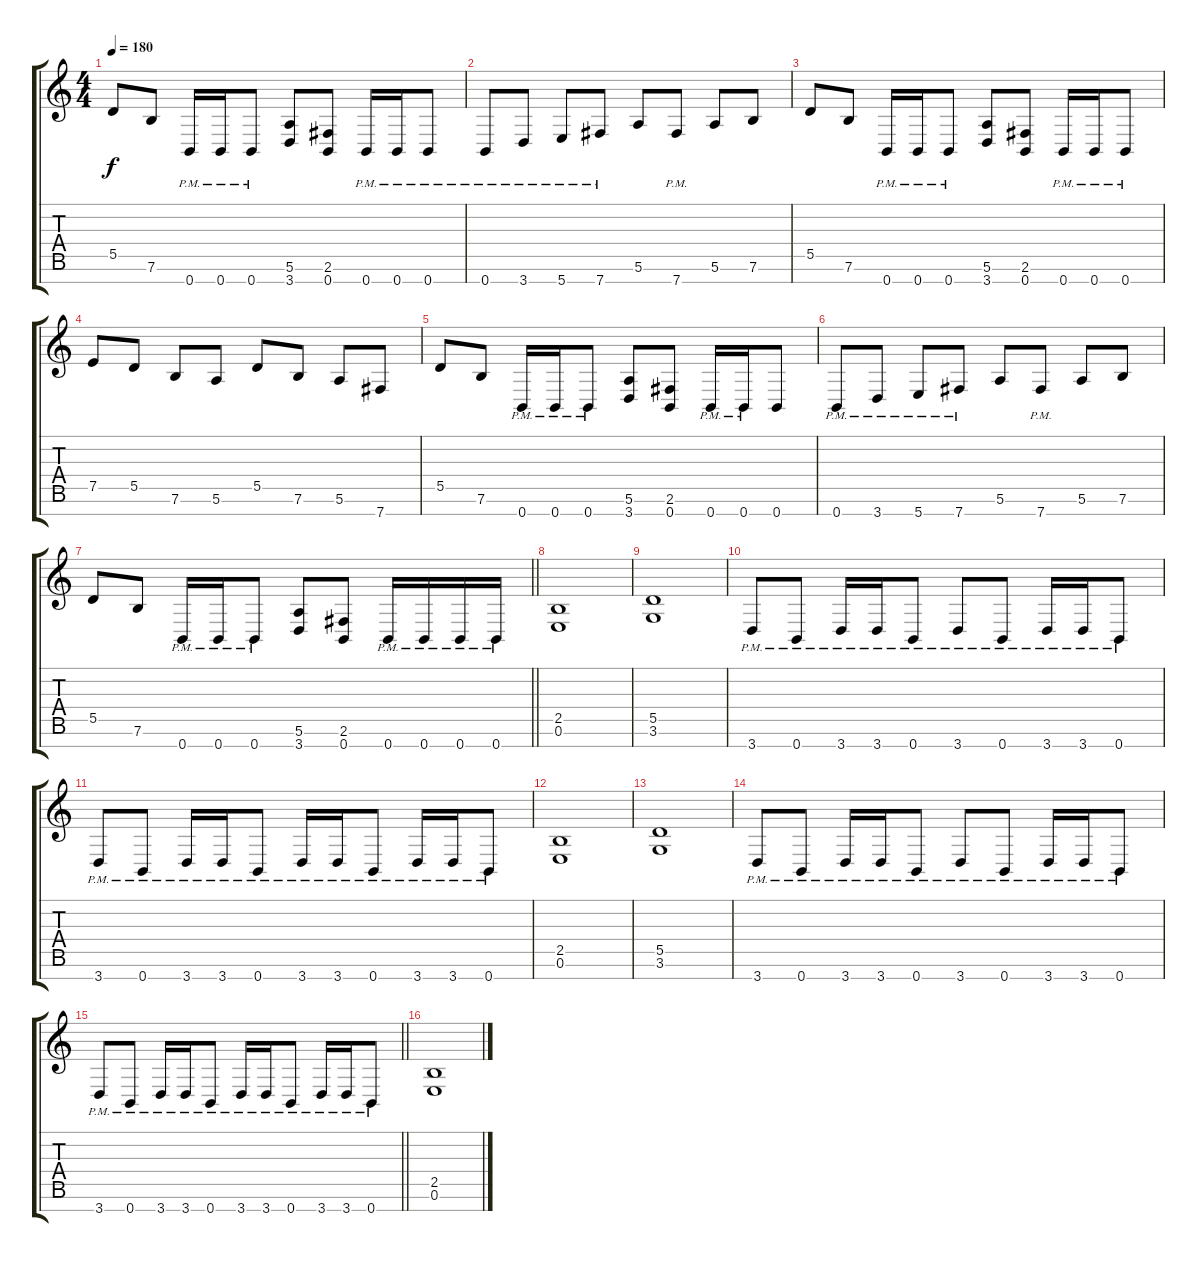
\track "" {instrument distortionguitar}
\staff {score tabs}
\tuning (E4 B3 G3 D3 A2 E2 B1) {hide}
\ts (4 4)
\tempo 180
\clef g2
\ks c
5.5.8{dy f} 7.6.8 0.7{pm}.16 0.7{pm}.16 0.7{pm}.8 (5.6 3.7).8 (2.6 0.7).8 0.7{pm}.16 0.7{pm}.16 0.7{pm}.8 |
0.7{pm}.8 3.7{pm}.8 5.7{pm}.8 7.7{pm}.8 5.6.8 7.7{pm}.8 5.6.8 7.6.8 |
5.5.8 7.6.8 0.7{pm}.16 0.7{pm}.16 0.7{pm}.8 (5.6 3.7).8 (2.6 0.7).8 0.7{pm}.16 0.7{pm}.16 0.7{pm}.8 |
7.5.8 5.5.8 7.6.8 5.6.8 5.5.8 7.6.8 5.6.8 7.7.8 |
5.5.8 7.6.8 0.7{pm}.16 0.7{pm}.16 0.7{pm}.8 (5.6 3.7).8 (2.6 0.7).8 0.7{pm}.16 0.7{pm}.16 0.7.8 |
0.7{pm}.8 3.7{pm}.8 5.7{pm}.8 7.7{pm}.8 5.6.8 7.7{pm}.8 5.6.8 7.6.8 |
\barLineRight lightlight
5.5.8 7.6.8 0.7{pm}.16 0.7{pm}.16 0.7{pm}.8 (5.6 3.7).8 (2.6 0.7).8 0.7{pm}.16 0.7{pm}.16 0.7{pm}.16 0.7{pm}.16 |
(2.5 0.6).1 |
(5.5 3.6).1 |
3.7{pm}.8 0.7{pm}.8 3.7{pm}.16 3.7{pm}.16 0.7{pm}.8 3.7{pm}.8 0.7{pm}.8 3.7{pm}.16 3.7{pm}.16 0.7{pm}.8 |
3.7{pm}.8 0.7{pm}.8 3.7{pm}.16 3.7{pm}.16 0.7{pm}.8 3.7{pm}.16 3.7{pm}.16 0.7{pm}.8 3.7{pm}.16 3.7{pm}.16 0.7{pm}.8 |
(2.5 0.6).1 |
(5.5 3.6).1 |
3.7{pm}.8 0.7{pm}.8 3.7{pm}.16 3.7{pm}.16 0.7{pm}.8 3.7{pm}.8 0.7{pm}.8 3.7{pm}.16 3.7{pm}.16 0.7{pm}.8 |
\barLineRight lightlight
3.7{pm}.8 0.7{pm}.8 3.7{pm}.16 3.7{pm}.16 0.7{pm}.8 3.7{pm}.16 3.7{pm}.16 0.7{pm}.8 3.7{pm}.16 3.7{pm}.16 0.7{pm}.8 |
(2.5 0.6).1
